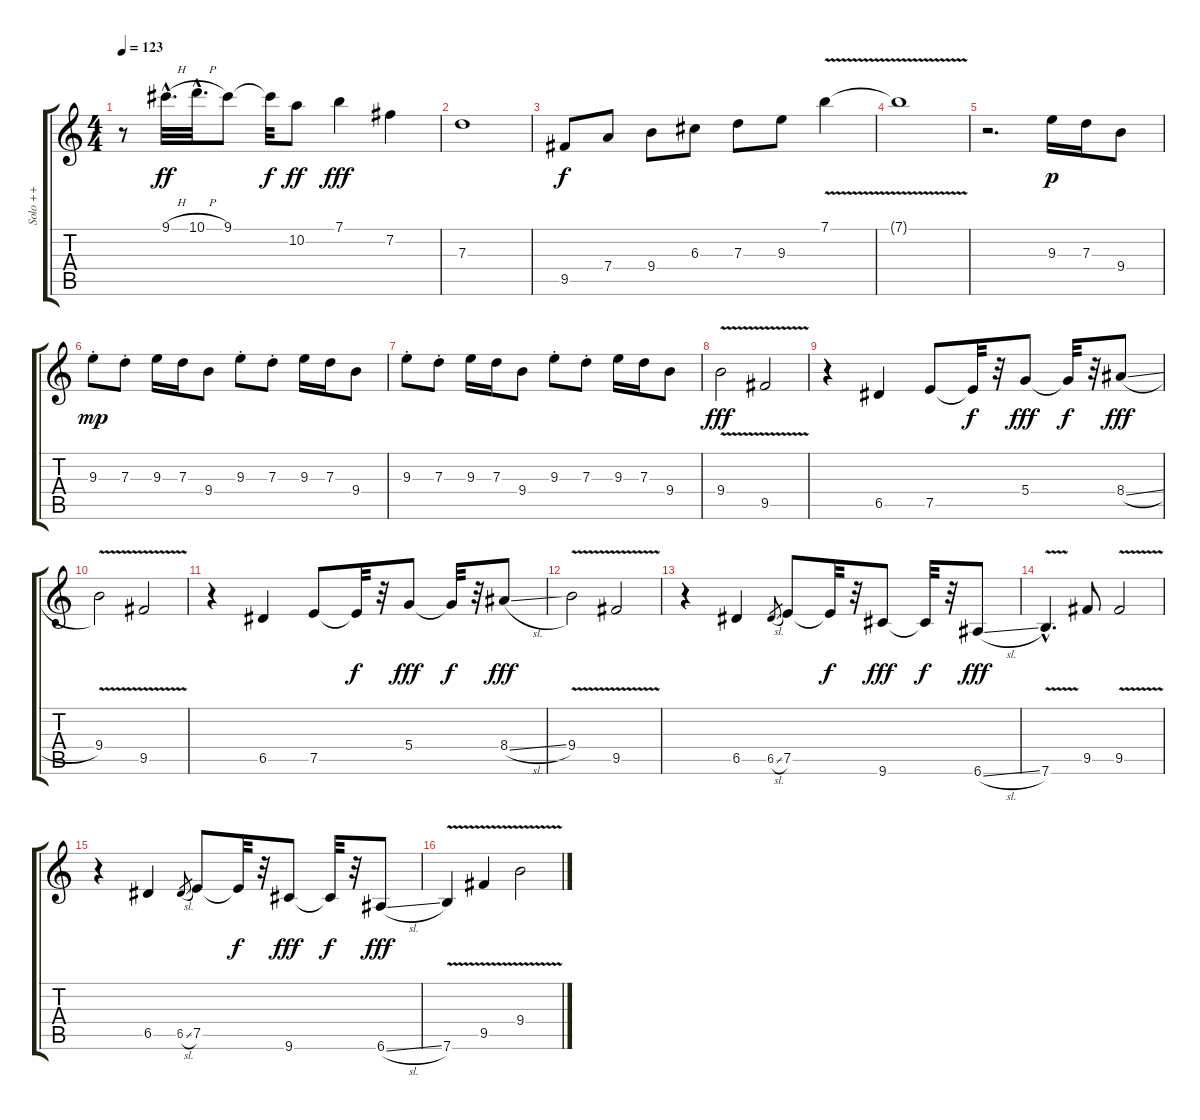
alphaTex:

\track ("Solo ++" "Solo ++") {instrument electricguitarclean}
\staff {score tabs}
\tuning (E4 B3 G3 D3 A2 E2) {hide}
\ts (4 4)
\tempo 123
\clef g2
\ks c
r.8{dy ff} 9.1{h hac}.32{d} 10.1{h hac}.32{d} 9.1.8 9.1{t}.32{dy f} 10.2.8{dy ff} 7.1.4{dy fff} 7.2.4 |
7.3.1 |
9.5.8{dy f} 7.4.8 9.4.8 6.3.8 7.3.8 9.3.8 7.1{v}.4{volume 6} |
7.1{t}.1 |
r.2{d volume 12} 9.3.16{dy p} 7.3.16 9.4.8 |
9.3{st}.8{dy mp} 7.3{st}.8 9.3.16 7.3.16 9.4.8 9.3{st}.8 7.3{st}.8 9.3.16 7.3.16 9.4.8 |
9.3{st}.8 7.3{st}.8 9.3.16 7.3.16 9.4.8 9.3{st}.8 7.3{st}.8 9.3.16 7.3.16 9.4.8 |
9.4{v}.2{dy fff} 9.5{v}.2 |
r.4 6.5.4 7.5.8 7.5{t}.32{dy f} r.32 5.4.8{dy fff} 5.4{t}.32{dy f} r.32 8.4{sl}.8{dy fff} |
9.4{v}.2 9.5{v}.2 |
r.4 6.5.4 7.5.8 7.5{t}.32{dy f} r.32 5.4.8{dy fff} 5.4{t}.32{dy f} r.32 8.4{sl}.8{dy fff} |
9.4{v}.2 9.5{v}.2 |
r.4 6.5.4 6.5{sl}.8{gr} 7.5.8 7.5{t}.32{dy f} r.32 9.6.8{dy fff} 9.6{t}.32{dy f} r.32 6.6{sl}.8{dy fff} |
7.6{v hac}.4{d} 9.5.8 9.5{v}.2 |
r.4 6.5.4 6.5{sl}.8{gr} 7.5.8 7.5{t}.32{dy f} r.32 9.6.8{dy fff} 9.6{t}.32{dy f} r.32 6.6{sl}.8{dy fff} |
7.6{v}.4 9.5{v}.4 9.4{v}.2
